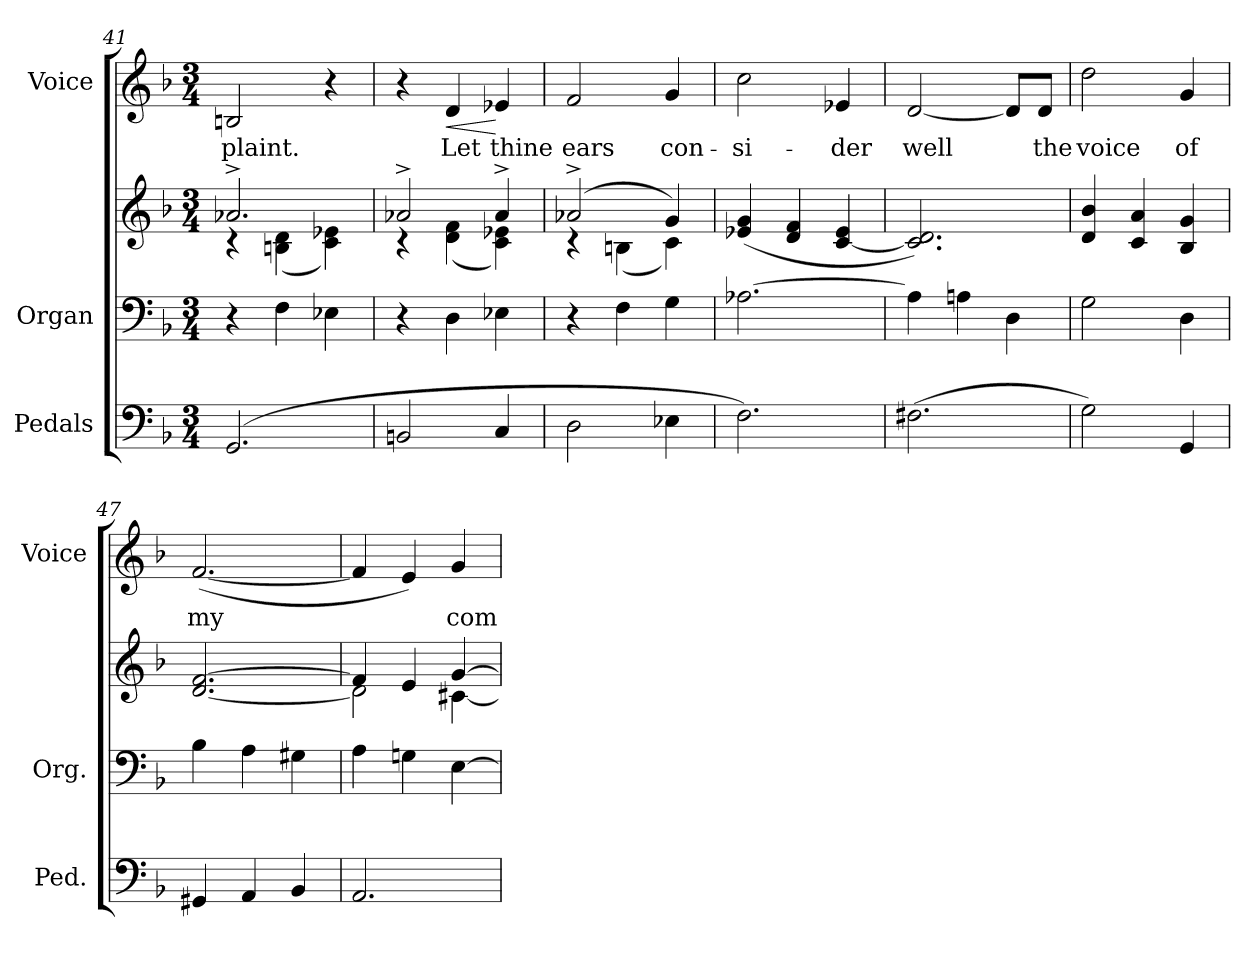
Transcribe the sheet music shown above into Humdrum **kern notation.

**kern	**kern	**kern	**kern	**text	**dynam
*part3	*part2	*part2	*part1	*part1	*part1
*staff4	*staff3	*staff2	*staff1	*staff1	*staff1
*I"Pedals	*I"Organ	*	*I"Voice	*	*
*I'Ped.	*I'Org.	*	*I'Voice	*	*
!!LO:PB:g=z
*clefF4	*clefF4	*clefG2	*clefG2	*	*
*k[b-]	*k[b-]	*k[b-]	*k[b-]	*	*
*F:	*F:	*F:	*F:	*	*
*M3/4	*M3/4	*M3/4	*M3/4	*	*
=41	=41	=41	=41	=41	=41
*	*	*^	*	*	*
!	!	!	!	!	!LO:LY:b:color=#000000	!
(2.GGi/	4r	2.a-X^i/	4r	2Bni/	-plaint.	.
.	4Fi\	.	(4Bni\ 4di	.	.	.
.	4E-Xi\	.	4ci\ 4e-Xi)	4r	.	.
=42	=42	=42	=42	=42	=42	=42
2BBni/	4r	2a-X^i/	4r	4r	.	.
!	!	!	!	!	!LO:LY:b:color=#000000	!LO:HP:b
.	4Di\	.	(4di\ 4fi	4di/	Let	<
!	!	!	!	!	!LO:LY:b:color=#000000	!
4Ci/	4E-Xi\	4a-^i/	4ci\ 4e-Xi)	4e-Xi/	thine	[
=43	=43	=43	=43	=43	=43	=43
!	!	!	!	!	!LO:LY:b:color=#000000	!
2Di\	4r	(2a-X^i/	4r	2fi/	ears	.
.	4Fi\	.	(4Bni\	.	.	.
!	!	!	!	!	!LO:LY:b:color=#000000	!
4E-Xi\	4Gi\	4gi/)	4ci\)	4gi/	con-	.
*	*	*v	*v	*	*	*
=44	=44	=44	=44	=44	=44
*	*	*^	*	*	*
!	!	!	!	!	!LO:LY:b:color=#000000	!
*	*	*v	*v	*	*	*
2.Fi\)	[2.A-Xi\	(4e-Xi/ 4gi	2cci\	-si-	.
.	.	4di/ 4fi	.	.	.
!	!	!	!	!LO:LY:b:color=#000000	!
.	.	[4ci/ 4e-i	4e-Xi/	-der	.
=45	=45	=45	=45	=45	=45
!	!	!	!	!LO:LY:b:color=#000000	!
(2.F#Xi\	4A-i\]	2.ci/] 2.di)	[2di/	well	.
.	4Ani\	.	.	.	.
.	4Di\	.	8di/L]	.	.
!	!	!	!	!LO:LY:b:color=#000000	!
.	.	.	8di/J	the	.
=46	=46	=46	=46	=46	=46
!	!	!	!	!LO:LY:b:color=#000000	!
2Gi\)	2Gi\	4di/ 4b-i	2ddi\	voice	.
.	.	4ci/ 4ai	.	.	.
!	!	!	!	!LO:LY:b:color=#000000	!
4GGi/	4Di\	4B-i/ 4gi	4gi/	of	.
=47	=47	=47	=47	=47	=47
!	!	!	!	!LO:LY:b:color=#000000	!
4GG#Xi/	4B-i\	[2.di/ [2.fi	([2.fi/	my	.
4AAi/	4Ai\	.	.	.	.
4BB-i/	4G#Xi\	.	.	.	.
!!LO:LB:g=z
=48	=48	=48	=48	=48	=48
*	*	*^	*	*	*
2.AAi/	4Ai\	4fi/]	2di\]	4fi/]	.	.
.	4Gni\	4ei/	.	4ei/)	.	.
!	!	!	!	!	!LO:LY:b:color=#000000	!
.	[4Ei\	[4gi/	[4c#Xi\	4gi/	com-	.
*	*	*v	*v	*	*	*
=	=	=	=	=	=
*-	*-	*-	*-	*-	*-
